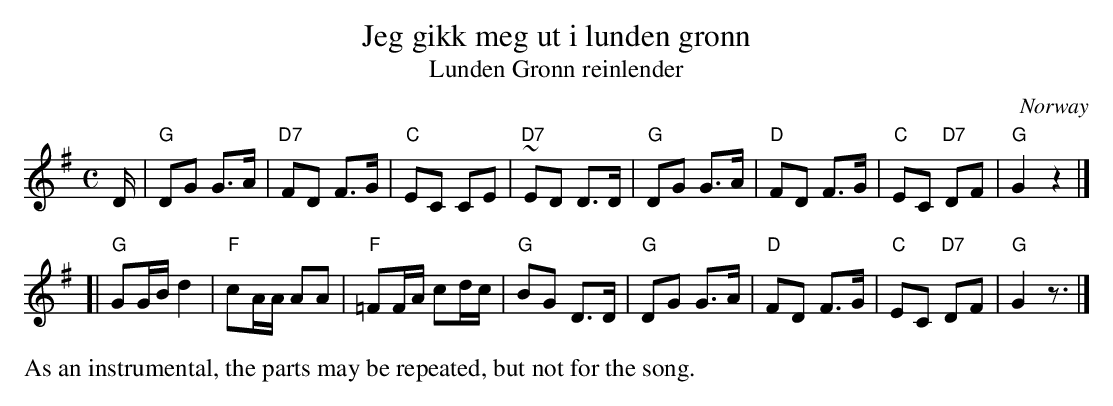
X:1
T: Jeg gikk meg ut i lunden gr\onn
T: Lunden Gr\onn reinlender
O: Norway
M: C
L: 1/16
K: G
D |\
"G"D2G2 G3A | "D7"F2D2 F3G | "C"E2C2 C2E2 | "D7"~E2D2 D3D |\
"G"D2G2 G3A | "D"F2D2 F3G | "C"E2C2 "D7"D2F2 | "G"G4 z4 |]
[|\
"G"G2GB d4 | "F"c2AA A2A2 | "F"=F2FA c2dc | "G"B2G2 D3D |\
"G"D2G2 G3A | "D"F2D2 F3G | "C"E2C2 "D7"D2F2 | "G"G4 z3 |]
